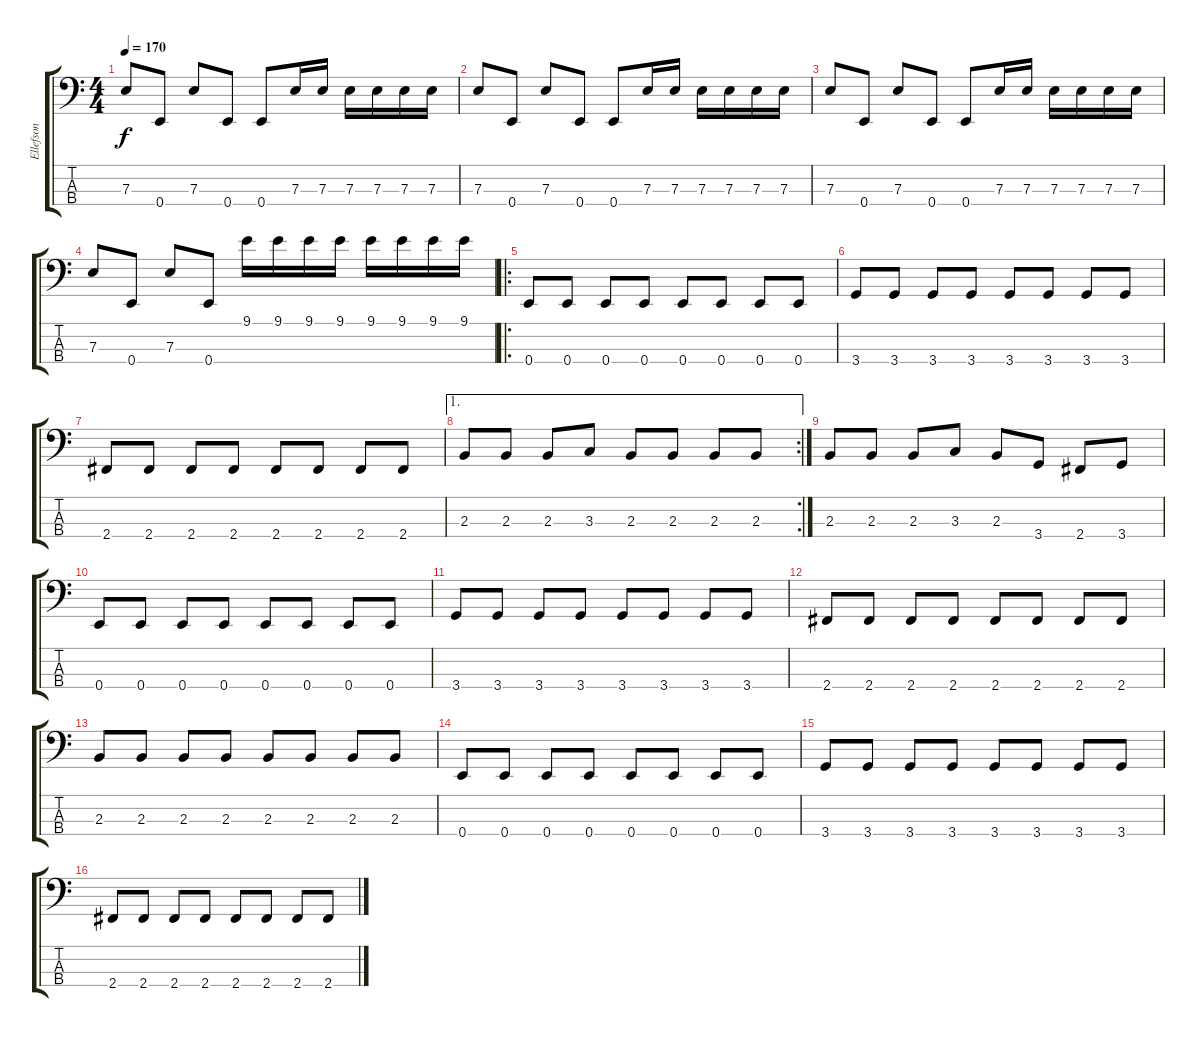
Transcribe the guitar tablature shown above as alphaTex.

\track ("Ellefson" "Ellefson") {instrument electricbasspick}
\staff {score tabs}
\tuning (G2 D2 A1 E1) {hide}
\ts (4 4)
\tempo 170
\clef f4
\ks c
7.3.8{dy f} 0.4.8 7.3.8 0.4.8 0.4.8 7.3.16 7.3.16 7.3.16 7.3.16 7.3.16 7.3.16 |
7.3.8 0.4.8 7.3.8 0.4.8 0.4.8 7.3.16 7.3.16 7.3.16 7.3.16 7.3.16 7.3.16 |
7.3.8 0.4.8 7.3.8 0.4.8 0.4.8 7.3.16 7.3.16 7.3.16 7.3.16 7.3.16 7.3.16 |
7.3.8 0.4.8 7.3.8 0.4.8 9.1.16 9.1.16 9.1.16 9.1.16 9.1.16 9.1.16 9.1.16 9.1.16 |
\ro
0.4.8 0.4.8 0.4.8 0.4.8 0.4.8 0.4.8 0.4.8 0.4.8 |
3.4.8 3.4.8 3.4.8 3.4.8 3.4.8 3.4.8 3.4.8 3.4.8 |
2.4.8 2.4.8 2.4.8 2.4.8 2.4.8 2.4.8 2.4.8 2.4.8 |
\ae 1
\rc 2
2.3.8 2.3.8 2.3.8 3.3.8 2.3.8 2.3.8 2.3.8 2.3.8 |
2.3.8 2.3.8 2.3.8 3.3.8 2.3.8 3.4.8 2.4.8 3.4.8 |
0.4.8 0.4.8 0.4.8 0.4.8 0.4.8 0.4.8 0.4.8 0.4.8 |
3.4.8 3.4.8 3.4.8 3.4.8 3.4.8 3.4.8 3.4.8 3.4.8 |
2.4.8 2.4.8 2.4.8 2.4.8 2.4.8 2.4.8 2.4.8 2.4.8 |
2.3.8 2.3.8 2.3.8 2.3.8 2.3.8 2.3.8 2.3.8 2.3.8 |
0.4.8 0.4.8 0.4.8 0.4.8 0.4.8 0.4.8 0.4.8 0.4.8 |
3.4.8 3.4.8 3.4.8 3.4.8 3.4.8 3.4.8 3.4.8 3.4.8 |
2.4.8 2.4.8 2.4.8 2.4.8 2.4.8 2.4.8 2.4.8 2.4.8
